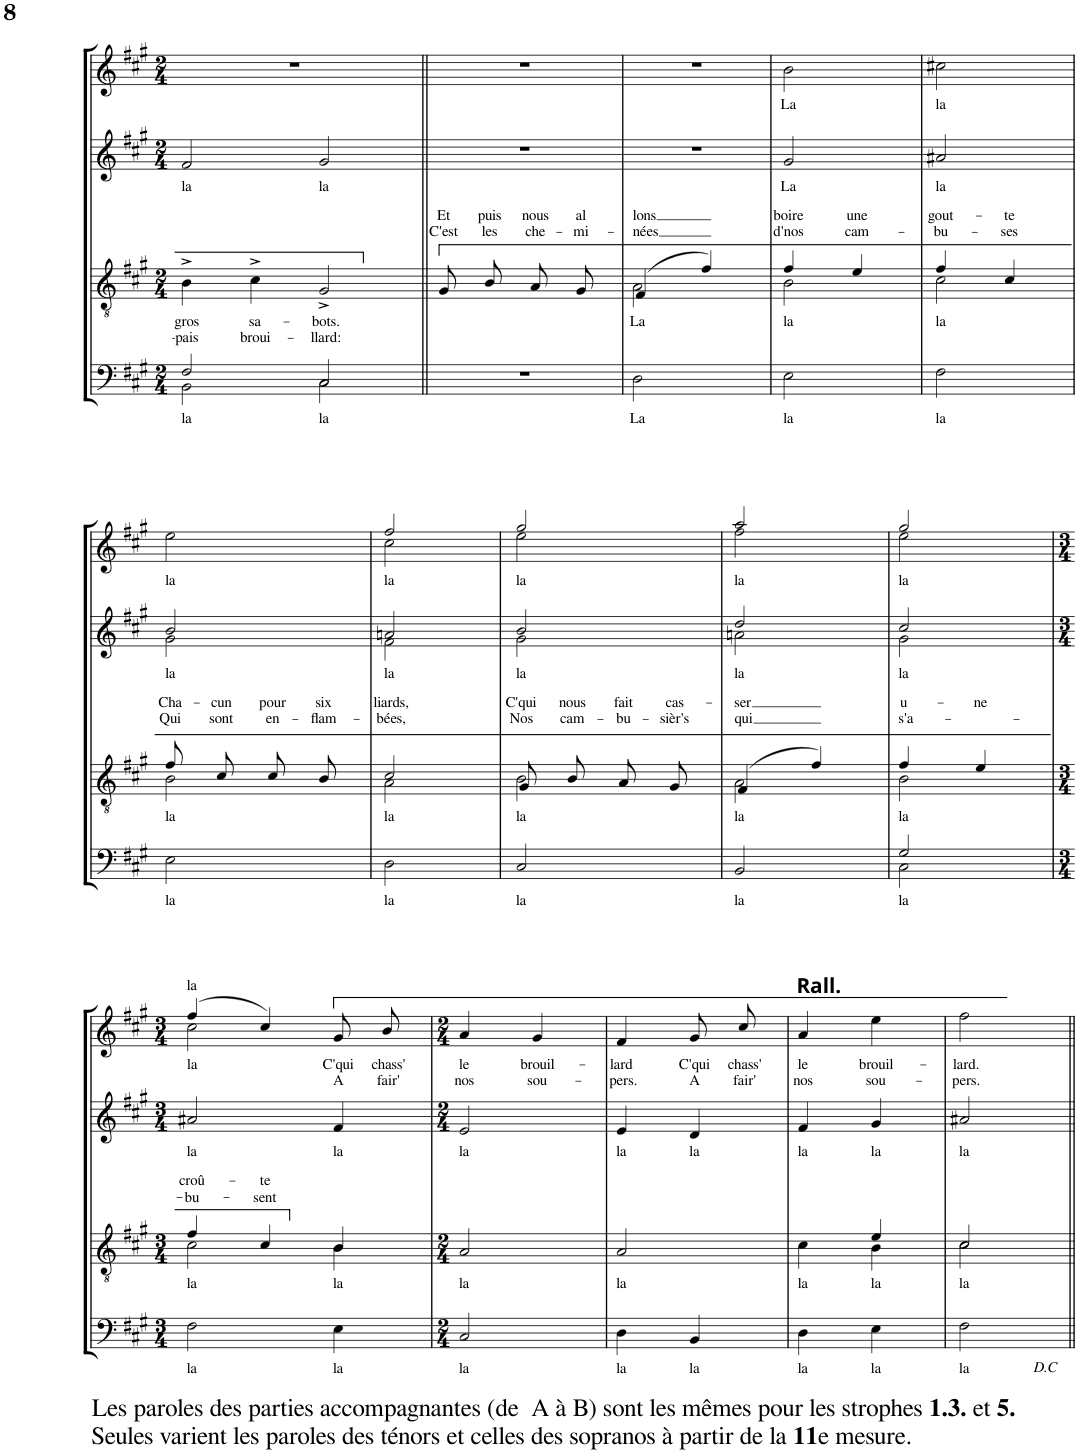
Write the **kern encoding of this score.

**kern	**text	**text	**kern	**text	**text	**kern	**text	**kern	**text	**text	**kern
*part5	*part5	*part5	*part4	*part4	*part4	*part3	*part3	*part2	*part2	*part2	*part1
*staff5	*staff5	*staff5	*staff4	*staff4	*staff4	*staff3	*staff3	*staff2	*staff2	*staff2	*staff1
*I"BASSES	*	*	*I"TÉNORS	*	*	*I"CONTRALTOS	*	*I"SOPRANOS	*	*	*I"Soprano solo
!!LO:PB:g=z
*clefF4	*	*	*clefGv2	*	*	*clefG2	*	*clefG2	*	*	*clefG2
*k[f#c#g#]	*	*	*k[f#c#g#]	*	*	*k[f#c#g#]	*	*k[f#c#g#]	*	*	*k[f#c#g#]
*M2/4	*	*	*M2/4	*	*	*M2/4	*	*M2/4	*	*	*M2/4
=34	=34	=34	=34	=34	=34	=34	=34	=34	=34	=34	=34
!	!LO:LY:b	!	!	!LO:LY:b	!LO:LY:b	!	!LO:LY:b	!	!	!	!
*^	*	*	*	*	*	*	*	*	*	*	*
2F#/	2BB\	la	.	4B^\	gros	-pais	2f#/	la	2r	.	.	2r
!	!	!	!	!	!LO:LY:b	!LO:LY:b	!	!	!	!	!	!
.	.	.	.	4c#^\	sa-	broui-	.	.	.	.	.	.
!	!	!LO:LY:b	!	!	!LO:LY:b	!LO:LY:b	!	!LO:LY:b	!	!	!	!
2C#/	2C#\	la	.	2G#^/	-bots.	-llard:	2g#/	la	2ryy	.	.	2ryy
=35||	=35||	=35||	=35||	=35||	=35||	=35||	=35||	=35||	=35||	=35||	=35||	=35||
!	!	!	!	!	!LO:LY:a	!LO:LY:a	!	!	!	!	!	!
*v	*v	*	*	*	*	*	*	*	*	*	*	*
2r	.	.	8G#/L	Et	C'est	2r	.	2r	.	.	2r
!	!	!	!	!LO:LY:a	!LO:LY:a	!	!	!	!	!	!
.	.	.	8B/J	puis	les	.	.	.	.	.	.
!	!	!	!	!LO:LY:a	!LO:LY:a	!	!	!	!	!	!
.	.	.	8A/L	nous	che-	.	.	.	.	.	.
!	!	!	!	!LO:LY:a	!LO:LY:a	!	!	!	!	!	!
.	.	.	8G#/J	al	-mi-	.	.	.	.	.	.
=36	=36	=36	=36	=36	=36	=36	=36	=36	=36	=36	=36
!	!LO:LY:b	!	!	!LO:LY:a	!LO:LY:a	!	!	!	!	!	!
*	*	*	*^	*	*	*	*	*	*	*	*
!	!	!	!	!	!LO:LY:b	!	!	!	!	!	!	!
2D\	La	.	(4F#/	2A\	La	-nées	2r	.	2r	.	.	2r
.	.	.	4f#/)	.	.	.	.	.	.	.	.	.
=37	=37	=37	=37	=37	=37	=37	=37	=37	=37	=37	=37	=37
!	!LO:LY:b	!	!	!	!LO:LY:a	!LO:LY:a	!	!	!	!	!	!
!	!	!	!	!	!LO:LY:b	!	!	!LO:LY:b	!	!LO:LY:b	!	!
2E\	la	.	4f#/	2B\	la	d'nos	2g#/	La	2b\	La	.	2r
!	!	!	!	!	!LO:LY:a	!LO:LY:a	!	!	!	!	!	!
.	.	.	4e/	.	une	cam-	.	.	.	.	.	.
=38	=38	=38	=38	=38	=38	=38	=38	=38	=38	=38	=38	=38
!	!LO:LY:b	!	!	!	!LO:LY:a	!LO:LY:a	!	!	!	!	!	!
!	!	!	!	!	!LO:LY:b	!	!	!LO:LY:b	!	!LO:LY:b	!	!
2F#\	la	.	4f#/	2c#\	la	-bu-	2a#X/	la	2cc#X\	la	.	2r
!	!	!	!	!	!LO:LY:a	!LO:LY:a	!	!	!	!	!	!
.	.	.	4c#/	.	-te	-ses	.	.	.	.	.	.
!!LO:LB:g=z
=39	=39	=39	=39	=39	=39	=39	=39	=39	=39	=39	=39	=39
!	!LO:LY:b	!	!	!	!LO:LY:a	!LO:LY:a	!	!	!	!	!	!
!	!	!	!	!	!LO:LY:b	!	!	!LO:LY:b	!	!LO:LY:b	!	!
*	*	*	*	*	*	*	*^	*	*	*	*	*
2E\	la	.	8f#/L	2B\	la	Qui	2b/	2g#\	la	2ee\	la	.	2r
!	!	!	!	!	!LO:LY:a	!LO:LY:a	!	!	!	!	!	!	!
.	.	.	8c#/J	.	-cun	sont	.	.	.	.	.	.	.
!	!	!	!	!	!LO:LY:a	!LO:LY:a	!	!	!	!	!	!	!
.	.	.	8c#/L	.	pour	en-	.	.	.	.	.	.	.
!	!	!	!	!	!LO:LY:a	!LO:LY:a	!	!	!	!	!	!	!
.	.	.	8B/J	.	six	-flam-	.	.	.	.	.	.	.
=40	=40	=40	=40	=40	=40	=40	=40	=40	=40	=40	=40	=40	=40
!	!LO:LY:b	!	!	!	!LO:LY:a	!LO:LY:a	!	!	!	!	!	!	!
!	!	!	!	!	!LO:LY:b	!	!	!	!LO:LY:b	!	!LO:LY:b	!	!
*	*	*	*	*	*	*	*	*	*	*^	*	*	*
2D\	la	.	2c#/	2A\	la	-bées,	2an/	2f#\	la	2ff#/	2cc#\	la	.	2r
=41	=41	=41	=41	=41	=41	=41	=41	=41	=41	=41	=41	=41	=41	=41
!	!LO:LY:b	!	!	!	!LO:LY:a	!LO:LY:a	!	!	!	!	!	!	!	!
!	!	!	!	!	!LO:LY:b	!	!	!	!LO:LY:b	!	!	!LO:LY:b	!	!
2C#/	la	.	8G#/L	2B\	la	Nos	2b/	2g#\	la	2gg#/	2ee\	la	.	2r
!	!	!	!	!	!LO:LY:a	!LO:LY:a	!	!	!	!	!	!	!	!
.	.	.	8B/J	.	nous	cam-	.	.	.	.	.	.	.	.
!	!	!	!	!	!LO:LY:a	!LO:LY:a	!	!	!	!	!	!	!	!
.	.	.	8A/L	.	fait	-bu-	.	.	.	.	.	.	.	.
!	!	!	!	!	!LO:LY:a	!LO:LY:a	!	!	!	!	!	!	!	!
.	.	.	8G#/J	.	cas-	-sièr's	.	.	.	.	.	.	.	.
=42	=42	=42	=42	=42	=42	=42	=42	=42	=42	=42	=42	=42	=42	=42
!	!LO:LY:b	!	!	!	!LO:LY:a	!LO:LY:a	!	!	!	!	!	!	!	!
!	!	!	!	!	!LO:LY:b	!	!	!	!LO:LY:b	!	!	!LO:LY:b	!	!
2BB/	la	.	(4F#/	2A\	la	qui	2dd/	2an\	la	2aa/	2ff#\	la	.	2r
.	.	.	4f#/)	.	.	.	.	.	.	.	.	.	.	.
=43	=43	=43	=43	=43	=43	=43	=43	=43	=43	=43	=43	=43	=43	=43
!	!LO:LY:b	!	!	!	!LO:LY:a	!LO:LY:a	!	!	!	!	!	!	!	!
*^	*	*	*	*	*	*	*	*	*	*	*	*	*	*
!	!	!	!	!	!	!LO:LY:b	!	!	!	!LO:LY:b	!	!	!LO:LY:b	!	!
2G#/	2C#\	la	.	4f#/	2B\	la	s'a-	2cc#/	2g#\	la	2gg#/	2ee\	la	.	2r
!	!	!	!	!	!	!LO:LY:a	!	!	!	!	!	!	!	!	!
.	.	.	.	4e/	.	-ne	.	.	.	.	.	.	.	.	.
*v	*v	*	*	*	*	*	*	*v	*v	*	*	*	*	*	*
!!LO:LB:g=z
=44	=44	=44	=44	=44	=44	=44	=44	=44	=44	=44	=44	=44	=44
*M3/4	*	*	*M3/4	*	*	*	*M3/4	*	*M3/4	*	*	*	*M3/4
!LO:TX:b:t=Les paroles des parties accompagnantes (de  A à B) sont les mêmes pour les strophes	!	!	!	!	!	!	!	!	!	!	!	!	!
!LO:TX:b:B:t=1.3.	!	!	!	!	!	!	!	!	!	!	!	!	!
!LO:TX:b:t=et	!	!	!	!	!	!	!	!	!	!	!	!	!
!LO:TX:b:B:t=5.	!	!	!	!	!	!	!	!	!	!	!	!	!
!LO:TX:b:t=Seules varient les paroles des ténors et celles des sopranos à partir de la	!	!	!	!	!	!	!	!	!	!	!	!	!
!LO:TX:b:B:t=11	!	!	!	!	!	!	!	!	!	!	!	!	!
!LO:TX:b:t=e mesure.	!	!	!	!	!	!	!	!	!	!	!	!	!
!	!LO:LY:b	!	!	!	!LO:LY:a	!LO:LY:a	!	!	!	!	!	!	!
!	!	!	!	!	!LO:LY:b	!	!	!LO:LY:b	!	!	!LO:LY:a	!	!
!	!	!	!	!	!	!	!	!	!	!	!LO:LY:b	!	!
2F#\	la	.	4f#/	2c#\	la	-bu-	2a#X/	la	(4ff#/	2cc#\	la-	.	2.r
!	!	!	!	!	!LO:LY:a	!LO:LY:a	!	!	!	!	!	!	!
.	.	.	4c#/	.	-te	sent	.	.	4cc#/)	.	.	.	.
!	!LO:LY:b	!	!	!	!LO:LY:b	!	!	!LO:LY:b	!	!	!LO:LY:b	!LO:LY:b	!
4E\	la	.	4B/	4B\	la	.	4f#/	la	8g#/L	4ryy	C'qui	A	.
!	!	!	!	!	!	!	!	!	!	!	!LO:LY:b	!LO:LY:b	!
.	.	.	.	.	.	.	.	.	8b/J	.	chass'	fair'	.
*	*	*	*v	*v	*	*	*	*	*v	*v	*	*	*
=45	=45	=45	=45	=45	=45	=45	=45	=45	=45	=45	=45
*M2/4	*	*	*M2/4	*	*	*M2/4	*	*M2/4	*	*	*M2/4
!	!LO:LY:b	!	!	!LO:LY:b	!	!	!LO:LY:b	!	!LO:LY:b	!LO:LY:b	!
2C#/	la	.	2A/	la	.	2e/	la	4a/	le	nos	2r
!	!	!	!	!	!	!	!	!	!LO:LY:b	!LO:LY:b	!
.	.	.	.	.	.	.	.	4g#/	brouil-	sou-	.
=46	=46	=46	=46	=46	=46	=46	=46	=46	=46	=46	=46
!	!LO:LY:b	!	!	!LO:LY:b	!	!	!LO:LY:b	!	!LO:LY:b	!LO:LY:b	!
4D\	la	.	2A/	la	.	4e/	la	4f#/	-lard	-pers.	2r
!	!LO:LY:b	!	!	!	!	!	!LO:LY:b	!	!LO:LY:b	!LO:LY:b	!
4BB/	la	.	.	.	.	4d/	la	8g#/L	C'qui	A	.
!	!	!	!	!	!	!	!	!	!LO:LY:b	!LO:LY:b	!
.	.	.	.	.	.	.	.	8cc#/J	chass'	fair'	.
=47	=47	=47	=47	=47	=47	=47	=47	=47	=47	=47	=47
!	!	!	!	!	!	!	!	!	!	!	!LO:TX:a:B:t=Rall.
!	!LO:LY:b	!	!	!LO:LY:b	!	!	!LO:LY:b	!	!LO:LY:b	!LO:LY:b	!
*	*	*	*^	*	*	*	*	*	*	*	*
4D\	la	.	4c#\	4ryy	la	.	4f#/	la	4a/	le	nos	2r
!	!LO:LY:b	!	!	!	!LO:LY:b	!	!	!LO:LY:b	!	!LO:LY:b	!LO:LY:b	!
4E\	la	.	4e/	4B\	la	.	4g#/	la	4ee\	brouil-	sou-	.
=48	=48	=48	=48	=48	=48	=48	=48	=48	=48	=48	=48	=48
!	!LO:LY:b	!LO:LY:b	!	!	!LO:LY:b	!	!	!LO:LY:b	!	!LO:LY:b	!LO:LY:b	!
2F#\	la	D.C	2c#/	2c#\	la	.	2a#X/	la	2ff#\	-lard.	-pers.	2r
*	*	*	*v	*v	*	*	*	*	*	*	*	*
=||	=||	=||	=||	=||	=||	=||	=||	=||	=||	=||	=||
*-	*-	*-	*-	*-	*-	*-	*-	*-	*-	*-	*-
